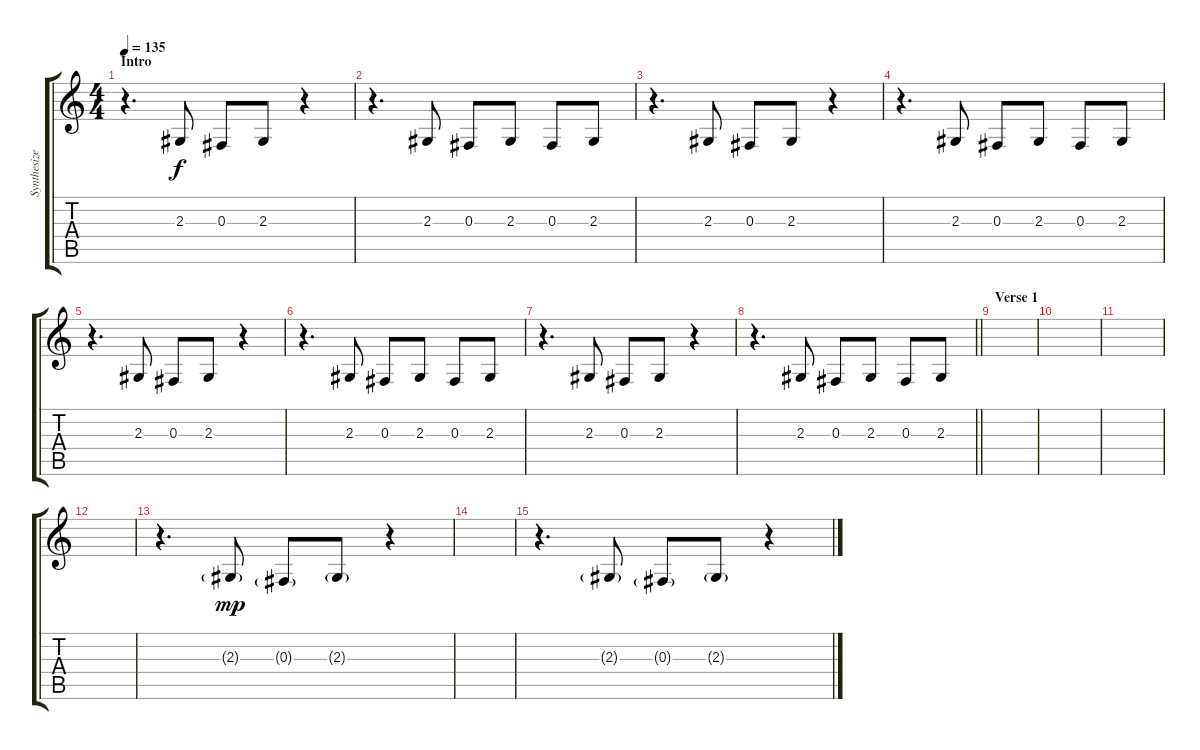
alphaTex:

\track ("Synthesizer" "Synthesize") {instrument lead2sawtooth}
\staff {score tabs}
\tuning (Eb4 Bb3 Gb3 Db3 Ab2 Eb2) {hide}
\ts (4 4)
\section ("" "Intro")
\tempo 135
\clef g2
\ks c
r.4{d dy f instrument lead2sawtooth} 2.3.8 0.3.8 2.3.8 r.4 |
r.4{d} 2.3.8 0.3.8 2.3.8 0.3.8 2.3.8 |
r.4{d} 2.3.8 0.3.8 2.3.8 r.4 |
r.4{d} 2.3.8 0.3.8 2.3.8 0.3.8 2.3.8 |
r.4{d} 2.3.8 0.3.8 2.3.8 r.4 |
r.4{d} 2.3.8 0.3.8 2.3.8 0.3.8 2.3.8 |
r.4{d} 2.3.8 0.3.8 2.3.8 r.4 |
\barLineRight lightlight
r.4{d} 2.3.8 0.3.8 2.3.8 0.3.8 2.3.8 |
\section ("" "Verse 1")
|
|
|
|
r.4{d} 2.3{g}.8{dy mp} 0.3{g}.8 2.3{g}.8 r.4 |
|
r.4{d} 2.3{g}.8 0.3{g}.8 2.3{g}.8 r.4
